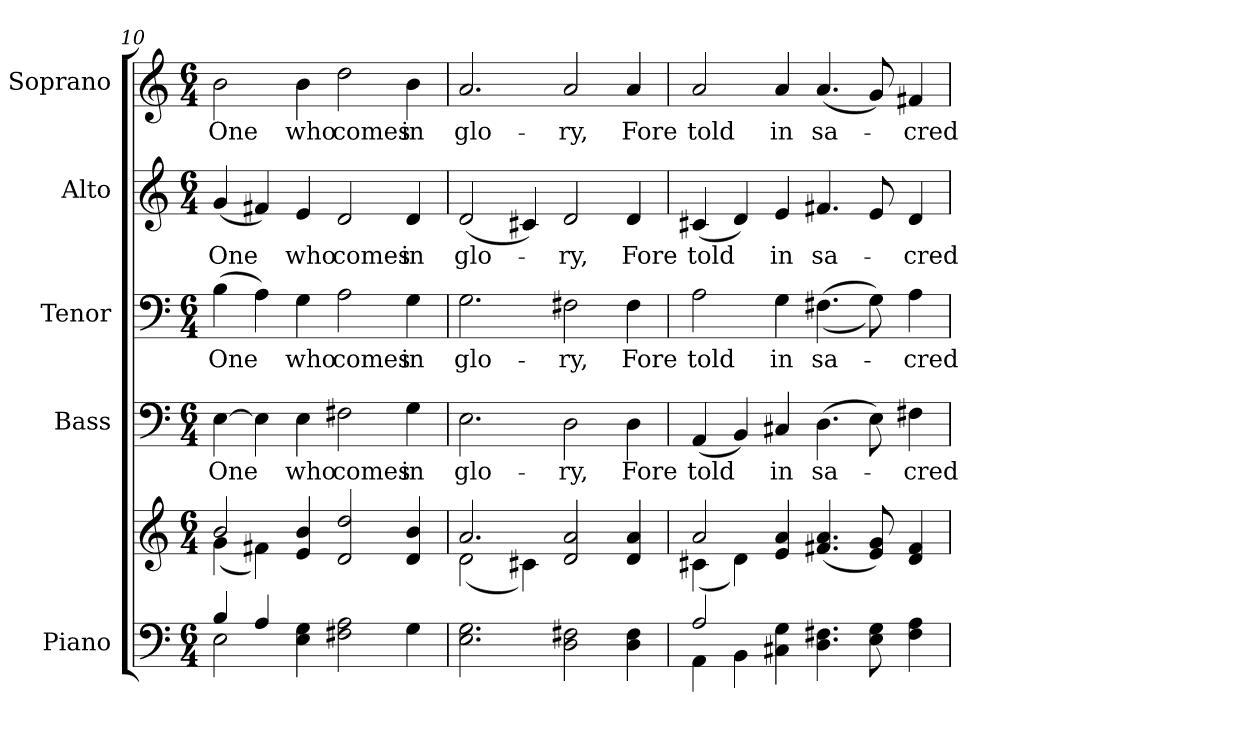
**kern	**kern	**kern	**text	**kern	**text	**kern	**text	**kern	**text
*part5	*part5	*part4	*part4	*part3	*part3	*part2	*part2	*part1	*part1
*staff6	*staff5	*staff4	*staff4	*staff3	*staff3	*staff2	*staff2	*staff1	*staff1
*I"Piano	*	*I"Bass	*	*I"Tenor	*	*I"Alto	*	*I"Soprano	*
*I'Pno.	*	*I'B.	*	*I'T.	*	*I'A.	*	*I'S.	*
!!LO:PB:g=z
*clefF4	*clefG2	*clefF4	*	*clefF4	*	*clefG2	*	*clefG2	*
*k[]	*k[]	*k[]	*	*k[]	*	*k[]	*	*k[]	*
*C:	*C:	*C:	*	*C:	*	*C:	*	*C:	*
*M6/4	*M6/4	*M6/4	*	*M6/4	*	*M6/4	*	*M6/4	*
=10	=10	=10	=10	=10	=10	=10	=10	=10	=10
*^	*^	*	*	*	*	*	*	*	*
!	!	!	!	!	!LO:LY:b:color=#000000	!	!	!	!	!	!
!	!	!	!	!	!	!	!LO:LY:b:color=#000000	!	!	!	!
!	!	!	!	!	!	!	!	!	!LO:LY:b:color=#000000	!	!
!	!	!	!	!	!	!	!	!	!	!	!LO:LY:b:color=#000000
4Bi/	2Ei\	2bi/	(4gi\	[>4Ei\	One	(4Bi\	One	(4gi/	One	2bi\	One
4Ai/	.	.	4f#Xi\)	4Ei\]	.	4Ai\)	.	4f#Xi/)	.	.	.
!	!	!	!	!	!LO:LY:b:color=#000000	!	!	!	!	!	!
!	!	!	!	!	!	!	!LO:LY:b:color=#000000	!	!	!	!
!	!	!	!	!	!	!	!	!	!LO:LY:b:color=#000000	!	!
!	!	!	!	!	!	!	!	!	!	!	!LO:LY:b:color=#000000
4Ei\ 4Gi	4ryy	4ei/ 4bi	4ryy	4Ei\	who	4Gi\	who	4ei/	who	4bi\	who
!	!	!	!	!	!LO:LY:b:color=#000000	!	!	!	!	!	!
!	!	!	!	!	!	!	!LO:LY:b:color=#000000	!	!	!	!
!	!	!	!	!	!	!	!	!	!LO:LY:b:color=#000000	!	!
!	!	!	!	!	!	!	!	!	!	!	!LO:LY:b:color=#000000
2F#Xi\ 2Ai	2.ryy	2di/ 2ddi	2.ryy	2F#Xi\	comes	2Ai\	comes	2di/	comes	2ddi\	comes
!	!	!	!	!	!LO:LY:b:color=#000000	!	!	!	!	!	!
!	!	!	!	!	!	!	!LO:LY:b:color=#000000	!	!	!	!
!	!	!	!	!	!	!	!	!	!LO:LY:b:color=#000000	!	!
!	!	!	!	!	!	!	!	!	!	!	!LO:LY:b:color=#000000
4Gi\	.	4di/ 4bi	.	4Gi\	in	4Gi\	in	4di/	in	4bi\	in
*v	*v	*	*	*	*	*	*	*	*	*	*
=11	=11	=11	=11	=11	=11	=11	=11	=11	=11	=11
!	!	!	!	!LO:LY:b:color=#000000	!	!	!	!	!	!
!	!	!	!	!	!	!LO:LY:b:color=#000000	!	!	!	!
!	!	!	!	!	!	!	!	!LO:LY:b:color=#000000	!	!
!	!	!	!	!	!	!	!	!	!	!LO:LY:b:color=#000000
2.Ei\ 2.Gi	2.ai/	(2di\	2.Ei\	glo-	2.Gi\	glo-	(2di/	glo-	2.ai/	glo-
.	.	4c#Xi\)	.	.	.	.	4c#Xi/)	.	.	.
!	!	!	!	!LO:LY:b:color=#000000	!	!	!	!	!	!
!	!	!	!	!	!	!LO:LY:b:color=#000000	!	!	!	!
!	!	!	!	!	!	!	!	!LO:LY:b:color=#000000	!	!
!	!	!	!	!	!	!	!	!	!	!LO:LY:b:color=#000000
2Di\ 2F#Xi	2di/ 2ai	2.ryy	2Di\	-ry,	2F#Xi\	-ry,	2di/	-ry,	2ai/	-ry,
!	!	!	!	!LO:LY:b:color=#000000	!	!	!	!	!	!
!	!	!	!	!	!	!LO:LY:b:color=#000000	!	!	!	!
!	!	!	!	!	!	!	!	!LO:LY:b:color=#000000	!	!
!	!	!	!	!	!	!	!	!	!	!LO:LY:b:color=#000000
4Di\ 4F#i	4di/ 4ai	.	4Di\	Fore	4F#i\	Fore	4di/	Fore	4ai/	Fore
!!LO:PB:g=z
=12	=12	=12	=12	=12	=12	=12	=12	=12	=12	=12
*^	*	*	*	*	*	*	*	*	*	*
!	!	!	!	!	!LO:LY:b:color=#000000	!	!	!	!	!	!
!	!	!	!	!	!	!	!LO:LY:b:color=#000000	!	!	!	!
!	!	!	!	!	!	!	!	!	!LO:LY:b:color=#000000	!	!
!	!	!	!	!	!	!	!	!	!	!	!LO:LY:b:color=#000000
2Ai/	4AAi\	2ai/	(4c#Xi\	(4AAi/	told	2Ai\	told	(4c#Xi/	told	2ai/	told
.	4BBi\	.	4di\)	4BBi/)	.	.	.	4di/)	.	.	.
!	!	!	!	!	!LO:LY:b:color=#000000	!	!	!	!	!	!
!	!	!	!	!	!	!	!LO:LY:b:color=#000000	!	!	!	!
!	!	!	!	!	!	!	!	!	!LO:LY:b:color=#000000	!	!
!	!	!	!	!	!	!	!	!	!	!	!LO:LY:b:color=#000000
4C#Xi\ 4Gi	4ryy	4ei/ 4ai	4ryy	4C#Xi/	in	4Gi\	in	4ei/	in	4ai/	in
!	!	!	!	!	!LO:LY:b:color=#000000	!	!	!	!	!	!
!	!	!	!	!	!	!	!LO:LY:b:color=#000000	!	!	!	!
!	!	!	!	!	!	!	!	!	!LO:LY:b:color=#000000	!	!
!	!	!	!	!	!	!	!	!	!	!	!LO:LY:b:color=#000000
4.Di\ 4.F#Xi	2.ryy	(4.f#Xi/ 4.ai	2.ryy	(4.Di\	sa-	((4.F#Xi\	sa-	4.f#Xi/	sa-	(4.ai/	sa-
8Ei\ 8Gi	.	8ei/ 8gi)	.	8Ei\)	.	8Gi\))	.	8ei/	.	8gi/)	.
!	!	!	!	!	!LO:LY:b:color=#000000	!	!	!	!	!	!
!	!	!	!	!	!	!	!LO:LY:b:color=#000000	!	!	!	!
!	!	!	!	!	!	!	!	!	!LO:LY:b:color=#000000	!	!
!	!	!	!	!	!	!	!	!	!	!	!LO:LY:b:color=#000000
4F#i\ 4Ai	.	4di/ 4f#i	.	4F#Xi\	-cred	4Ai\	-cred	4di/	-cred	4f#Xi/	-cred
*v	*v	*	*	*	*	*	*	*	*	*	*
*	*v	*v	*	*	*	*	*	*	*	*
=	=	=	=	=	=	=	=	=	=
*-	*-	*-	*-	*-	*-	*-	*-	*-	*-
